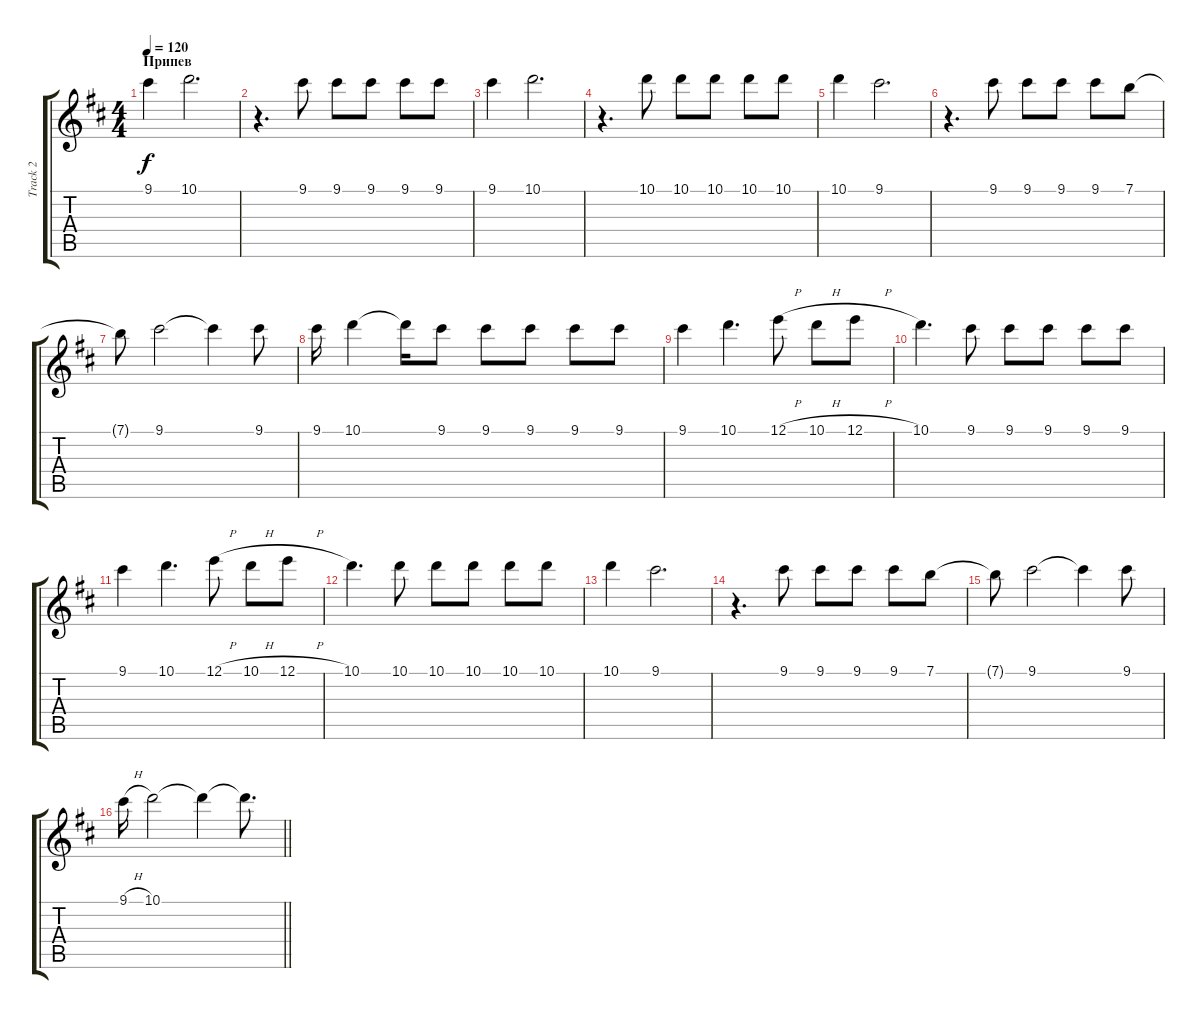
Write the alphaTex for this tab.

\track ("Track 2" "Track 2") {instrument acousticguitarsteel}
\staff {score tabs}
\tuning (E4 B3 G3 D3 A2 E2) {hide}
\ts (4 4)
\section ("" "Припев")
\tempo 120
\clef g2
\ks bminor
9.1.4{dy f} 10.1.2{d} |
r.4{d} 9.1.8 9.1.8 9.1.8 9.1.8 9.1.8 |
9.1.4 10.1.2{d} |
r.4{d} 10.1.8 10.1.8 10.1.8 10.1.8 10.1.8 |
10.1.4 9.1.2{d} |
r.4{d} 9.1.8 9.1.8 9.1.8 9.1.8 7.1.8 |
7.1{t}.8 9.1.2 9.1{t}.4 9.1.8 |
9.1.16 10.1.4 10.1{t}.16 9.1.8 9.1.8 9.1.8 9.1.8 9.1.8 |
9.1.4 10.1.4{d} 12.1{h}.8 10.1{h}.8 12.1{h}.8 |
10.1.4{d} 9.1.8 9.1.8 9.1.8 9.1.8 9.1.8 |
9.1.4 10.1.4{d} 12.1{h}.8 10.1{h}.8 12.1{h}.8 |
10.1.4{d} 10.1.8 10.1.8 10.1.8 10.1.8 10.1.8 |
10.1.4 9.1.2{d} |
r.4{d} 9.1.8 9.1.8 9.1.8 9.1.8 7.1.8 |
7.1{t}.8 9.1.2 9.1{t}.4 9.1.8 |
\barLineRight lightlight
9.1{h}.16 10.1.2 10.1{t}.4 10.1{t}.8{d}
